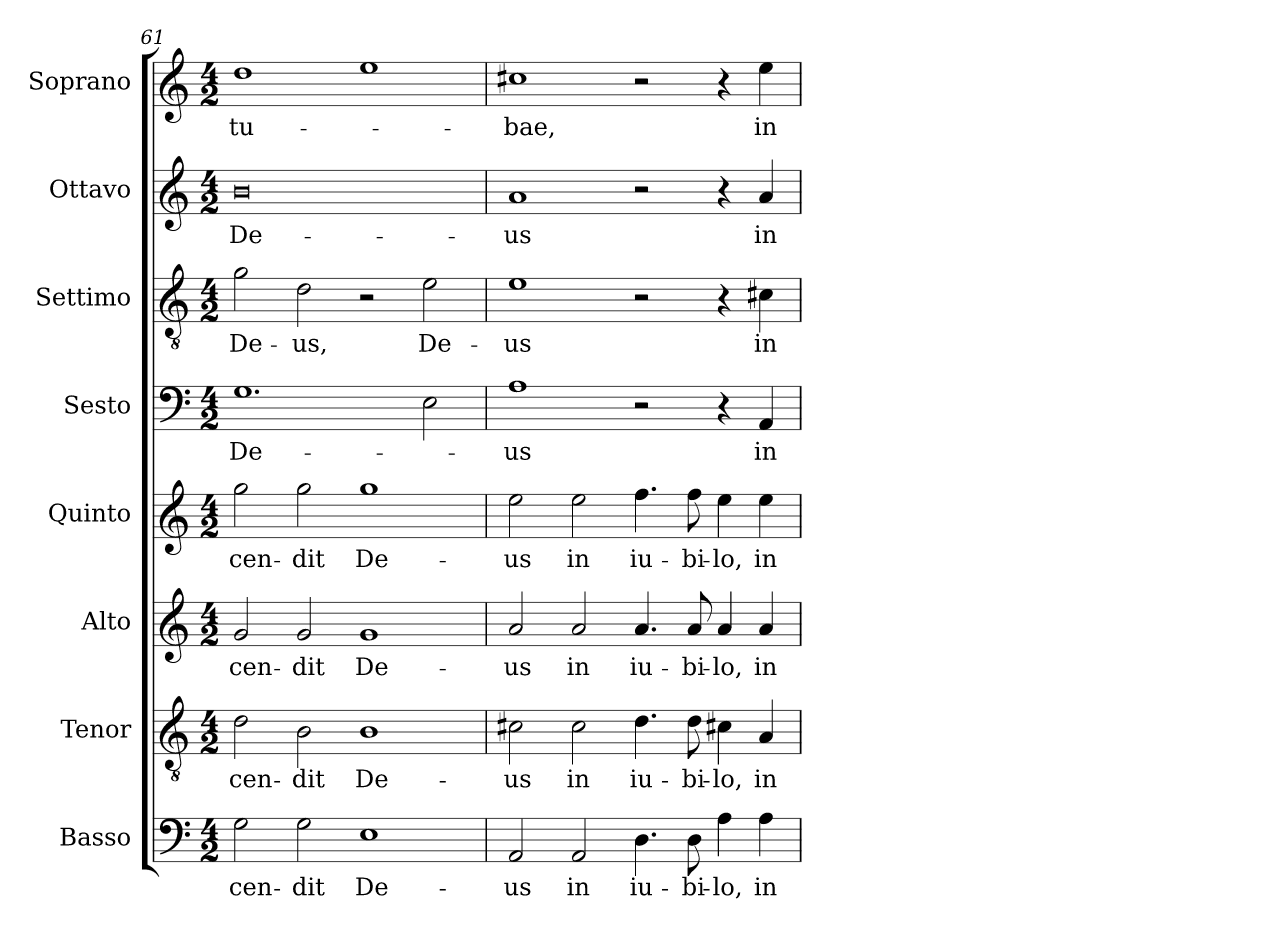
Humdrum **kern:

**kern	**text	**kern	**text	**kern	**text	**kern	**text	**kern	**text	**kern	**text	**kern	**text	**kern	**text
*part8	*part8	*part7	*part7	*part6	*part6	*part5	*part5	*part4	*part4	*part3	*part3	*part2	*part2	*part1	*part1
*staff8	*staff8	*staff7	*staff7	*staff6	*staff6	*staff5	*staff5	*staff4	*staff4	*staff3	*staff3	*staff2	*staff2	*staff1	*staff1
*I"Basso	*	*I"Tenor	*	*I"Alto	*	*I"Quinto	*	*I"Sesto	*	*I"Settimo	*	*I"Ottavo	*	*I"Soprano	*
*I'B.	*	*I'T.	*	*I'A.	*	*I'Q.	*	*I'Ss.	*	*I'St.	*	*I'Ot.	*	*I'S.	*
*clefF4	*	*clefGv2	*	*clefG2	*	*clefG2	*	*clefF4	*	*clefGv2	*	*clefG2	*	*clefG2	*
*	*	*ITrd7c12	*	*	*	*	*	*	*	*ITrd7c12	*	*	*	*	*
*k[]	*	*k[]	*	*k[]	*	*k[]	*	*k[]	*	*k[]	*	*k[]	*	*k[]	*
*C:	*	*C:	*	*C:	*	*C:	*	*C:	*	*C:	*	*C:	*	*C:	*
*M4/2	*	*M4/2	*	*M4/2	*	*M4/2	*	*M4/2	*	*M4/2	*	*M4/2	*	*M4/2	*
=61	=61	=61	=61	=61	=61	=61	=61	=61	=61	=61	=61	=61	=61	=61	=61
!	!LO:LY:b:color=#000000	!	!	!	!	!	!	!	!	!	!	!	!	!	!
!	!	!	!LO:LY:b:color=#000000	!	!	!	!	!	!	!	!	!	!	!	!
!	!	!	!	!	!LO:LY:b:color=#000000	!	!	!	!	!	!	!	!	!	!
!	!	!	!	!	!	!	!LO:LY:b:color=#000000	!	!	!	!	!	!	!	!
!	!	!	!	!	!	!	!	!	!LO:LY:b:color=#000000	!	!	!	!	!	!
!	!	!	!	!	!	!	!	!	!	!	!LO:LY:b:color=#000000	!	!	!	!
!	!	!	!	!	!	!	!	!	!	!	!	!	!LO:LY:b:color=#000000	!	!
!	!	!	!	!	!	!	!	!	!	!	!	!	!	!	!LO:LY:b:color=#000000
2Gi\	-cen-	2Di\	-cen-	2gi/	-cen-	2ggi\	-cen-	1.Gi	De-	2Gi\	De-	0bi	De-	1ddi	tu-
!	!LO:LY:b:color=#000000	!	!	!	!	!	!	!	!	!	!	!	!	!	!
!	!	!	!LO:LY:b:color=#000000	!	!	!	!	!	!	!	!	!	!	!	!
!	!	!	!	!	!LO:LY:b:color=#000000	!	!	!	!	!	!	!	!	!	!
!	!	!	!	!	!	!	!LO:LY:b:color=#000000	!	!	!	!	!	!	!	!
!	!	!	!	!	!	!	!	!	!	!	!LO:LY:b:color=#000000	!	!	!	!
2Gi\	-dit	2BBi\	-dit	2gi/	-dit	2ggi\	-dit	.	.	2Di\	-us,	.	.	.	.
!	!LO:LY:b:color=#000000	!	!	!	!	!	!	!	!	!	!	!	!	!	!
!	!	!	!LO:LY:b:color=#000000	!	!	!	!	!	!	!	!	!	!	!	!
!	!	!	!	!	!LO:LY:b:color=#000000	!	!	!	!	!	!	!	!	!	!
!	!	!	!	!	!	!	!LO:LY:b:color=#000000	!	!	!	!	!	!	!	!
1Ei	De-	1BBi	De-	1gi	De-	1ggi	De-	.	.	2r	.	.	.	1eei	.
!	!	!	!	!	!	!	!	!	!	!	!LO:LY:b:color=#000000	!	!	!	!
.	.	.	.	.	.	.	.	2Ei\	.	2Ei\	De-	.	.	.	.
=62	=62	=62	=62	=62	=62	=62	=62	=62	=62	=62	=62	=62	=62	=62	=62
!	!LO:LY:b:color=#000000	!	!	!	!	!	!	!	!	!	!	!	!	!	!
!	!	!	!LO:LY:b:color=#000000	!	!	!	!	!	!	!	!	!	!	!	!
!	!	!	!	!	!LO:LY:b:color=#000000	!	!	!	!	!	!	!	!	!	!
!	!	!	!	!	!	!	!LO:LY:b:color=#000000	!	!	!	!	!	!	!	!
!	!	!	!	!	!	!	!	!	!LO:LY:b:color=#000000	!	!	!	!	!	!
!	!	!	!	!	!	!	!	!	!	!	!LO:LY:b:color=#000000	!	!	!	!
!	!	!	!	!	!	!	!	!	!	!	!	!	!LO:LY:b:color=#000000	!	!
!	!	!	!	!	!	!	!	!	!	!	!	!	!	!	!LO:LY:b:color=#000000
2AAi/	-us	2C#Xi\	-us	2ai/	-us	2eei\	-us	1Ai	-us	1Ei	-us	1ai	-us	1cc#Xi	-bae,
!	!LO:LY:b:color=#000000	!	!	!	!	!	!	!	!	!	!	!	!	!	!
!	!	!	!LO:LY:b:color=#000000	!	!	!	!	!	!	!	!	!	!	!	!
!	!	!	!	!	!LO:LY:b:color=#000000	!	!	!	!	!	!	!	!	!	!
!	!	!	!	!	!	!	!LO:LY:b:color=#000000	!	!	!	!	!	!	!	!
2AAi/	in	2C#i\	in	2ai/	in	2eei\	in	.	.	.	.	.	.	.	.
!	!LO:LY:b:color=#000000	!	!	!	!	!	!	!	!	!	!	!	!	!	!
!	!	!	!LO:LY:b:color=#000000	!	!	!	!	!	!	!	!	!	!	!	!
!	!	!	!	!	!LO:LY:b:color=#000000	!	!	!	!	!	!	!	!	!	!
!	!	!	!	!	!	!	!LO:LY:b:color=#000000	!	!	!	!	!	!	!	!
4.Di\	iu-	4.Di\	iu-	4.ai/	iu-	4.ffi\	iu-	2r	.	2r	.	2r	.	2r	.
!	!LO:LY:b:color=#000000	!	!	!	!	!	!	!	!	!	!	!	!	!	!
!	!	!	!LO:LY:b:color=#000000	!	!	!	!	!	!	!	!	!	!	!	!
!	!	!	!	!	!LO:LY:b:color=#000000	!	!	!	!	!	!	!	!	!	!
!	!	!	!	!	!	!	!LO:LY:b:color=#000000	!	!	!	!	!	!	!	!
8Di\	-bi-	8Di\	-bi-	8ai/	-bi-	8ffi\	-bi-	.	.	.	.	.	.	.	.
!	!LO:LY:b:color=#000000	!	!	!	!	!	!	!	!	!	!	!	!	!	!
!	!	!	!LO:LY:b:color=#000000	!	!	!	!	!	!	!	!	!	!	!	!
!	!	!	!	!	!LO:LY:b:color=#000000	!	!	!	!	!	!	!	!	!	!
!	!	!	!	!	!	!	!LO:LY:b:color=#000000	!	!	!	!	!	!	!	!
4Ai\	-lo,	4C#Xi\	-lo,	4ai/	-lo,	4eei\	-lo,	4r	.	4r	.	4r	.	4r	.
!	!LO:LY:b:color=#000000	!	!	!	!	!	!	!	!	!	!	!	!	!	!
!	!	!	!LO:LY:b:color=#000000	!	!	!	!	!	!	!	!	!	!	!	!
!	!	!	!	!	!LO:LY:b:color=#000000	!	!	!	!	!	!	!	!	!	!
!	!	!	!	!	!	!	!LO:LY:b:color=#000000	!	!	!	!	!	!	!	!
!	!	!	!	!	!	!	!	!	!LO:LY:b:color=#000000	!	!	!	!	!	!
!	!	!	!	!	!	!	!	!	!	!	!LO:LY:b:color=#000000	!	!	!	!
!	!	!	!	!	!	!	!	!	!	!	!	!	!LO:LY:b:color=#000000	!	!
!	!	!	!	!	!	!	!	!	!	!	!	!	!	!	!LO:LY:b:color=#000000
4Ai\	in	4AAi/	in	4ai/	in	4eei\	in	4AAi/	in	4C#Xi\	in	4ai/	in	4eei\	in
=	=	=	=	=	=	=	=	=	=	=	=	=	=	=	=
*-	*-	*-	*-	*-	*-	*-	*-	*-	*-	*-	*-	*-	*-	*-	*-
